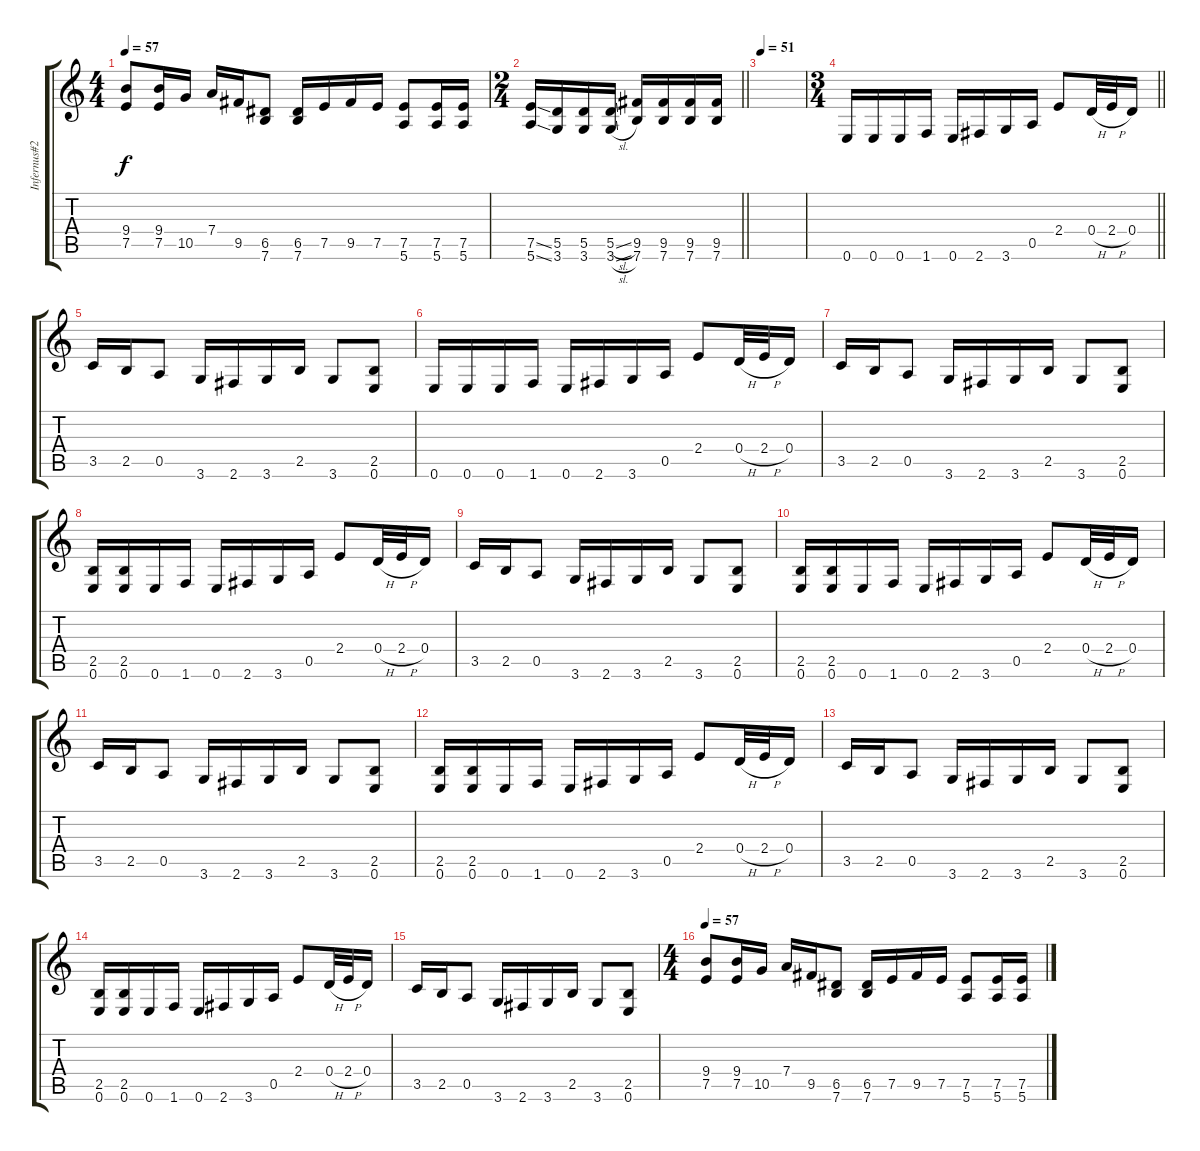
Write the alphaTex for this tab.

\track ("Infernus#2" "Infernus#2") {instrument distortionguitar}
\staff {score tabs}
\tuning (E4 B3 G3 D3 A2 E2) {hide}
\ts (4 4)
\tempo 57
\clef g2
\ks c
(9.4 7.5).8{dy f} (9.4 7.5).16 10.5.16 7.4.16 9.5.16 (6.5 7.6).8 (6.5 7.6).16 7.5.16 9.5.16 7.5.16 (7.5 5.6).8 (7.5 5.6).16 (7.5 5.6).16 |
\ts (2 4)
\barLineRight lightlight
(7.5{ss} 5.6{ss}).16 (5.5 3.6).16 (5.5 3.6).16 (5.5{sl} 3.6{sl}).16 (9.5 7.6).16 (9.5 7.6).16 (9.5 7.6).16 (9.5 7.6).16 |
\tempo 51
|
\ts (3 4)
\barLineRight lightlight
0.6.16 0.6.16 0.6.16 1.6.16 0.6.16 2.6.16 3.6.16 0.5.16 2.4.8 0.4{h}.32 2.4{h}.32 0.4.16 |
3.5.16 2.5.16 0.5.8 3.6.16 2.6.16 3.6.16 2.5.16 3.6.8 (2.5 0.6).8 |
0.6.16 0.6.16 0.6.16 1.6.16 0.6.16 2.6.16 3.6.16 0.5.16 2.4.8 0.4{h}.32 2.4{h}.32 0.4.16 |
3.5.16 2.5.16 0.5.8 3.6.16 2.6.16 3.6.16 2.5.16 3.6.8 (2.5 0.6).8 |
(2.5 0.6).16 (2.5 0.6).16 0.6.16 1.6.16 0.6.16 2.6.16 3.6.16 0.5.16 2.4.8 0.4{h}.32 2.4{h}.32 0.4.16 |
3.5.16 2.5.16 0.5.8 3.6.16 2.6.16 3.6.16 2.5.16 3.6.8 (2.5 0.6).8 |
(2.5 0.6).16 (2.5 0.6).16 0.6.16 1.6.16 0.6.16 2.6.16 3.6.16 0.5.16 2.4.8 0.4{h}.32 2.4{h}.32 0.4.16 |
3.5.16 2.5.16 0.5.8 3.6.16 2.6.16 3.6.16 2.5.16 3.6.8 (2.5 0.6).8 |
(2.5 0.6).16 (2.5 0.6).16 0.6.16 1.6.16 0.6.16 2.6.16 3.6.16 0.5.16 2.4.8 0.4{h}.32 2.4{h}.32 0.4.16 |
3.5.16 2.5.16 0.5.8 3.6.16 2.6.16 3.6.16 2.5.16 3.6.8 (2.5 0.6).8 |
(2.5 0.6).16 (2.5 0.6).16 0.6.16 1.6.16 0.6.16 2.6.16 3.6.16 0.5.16 2.4.8 0.4{h}.32 2.4{h}.32 0.4.16 |
3.5.16 2.5.16 0.5.8 3.6.16 2.6.16 3.6.16 2.5.16 3.6.8 (2.5 0.6).8 |
\ts (4 4)
\tempo 57
(9.4 7.5).8 (9.4 7.5).16 10.5.16 7.4.16 9.5.16 (6.5 7.6).8 (6.5 7.6).16 7.5.16 9.5.16 7.5.16 (7.5 5.6).8 (7.5 5.6).16 (7.5 5.6).16
